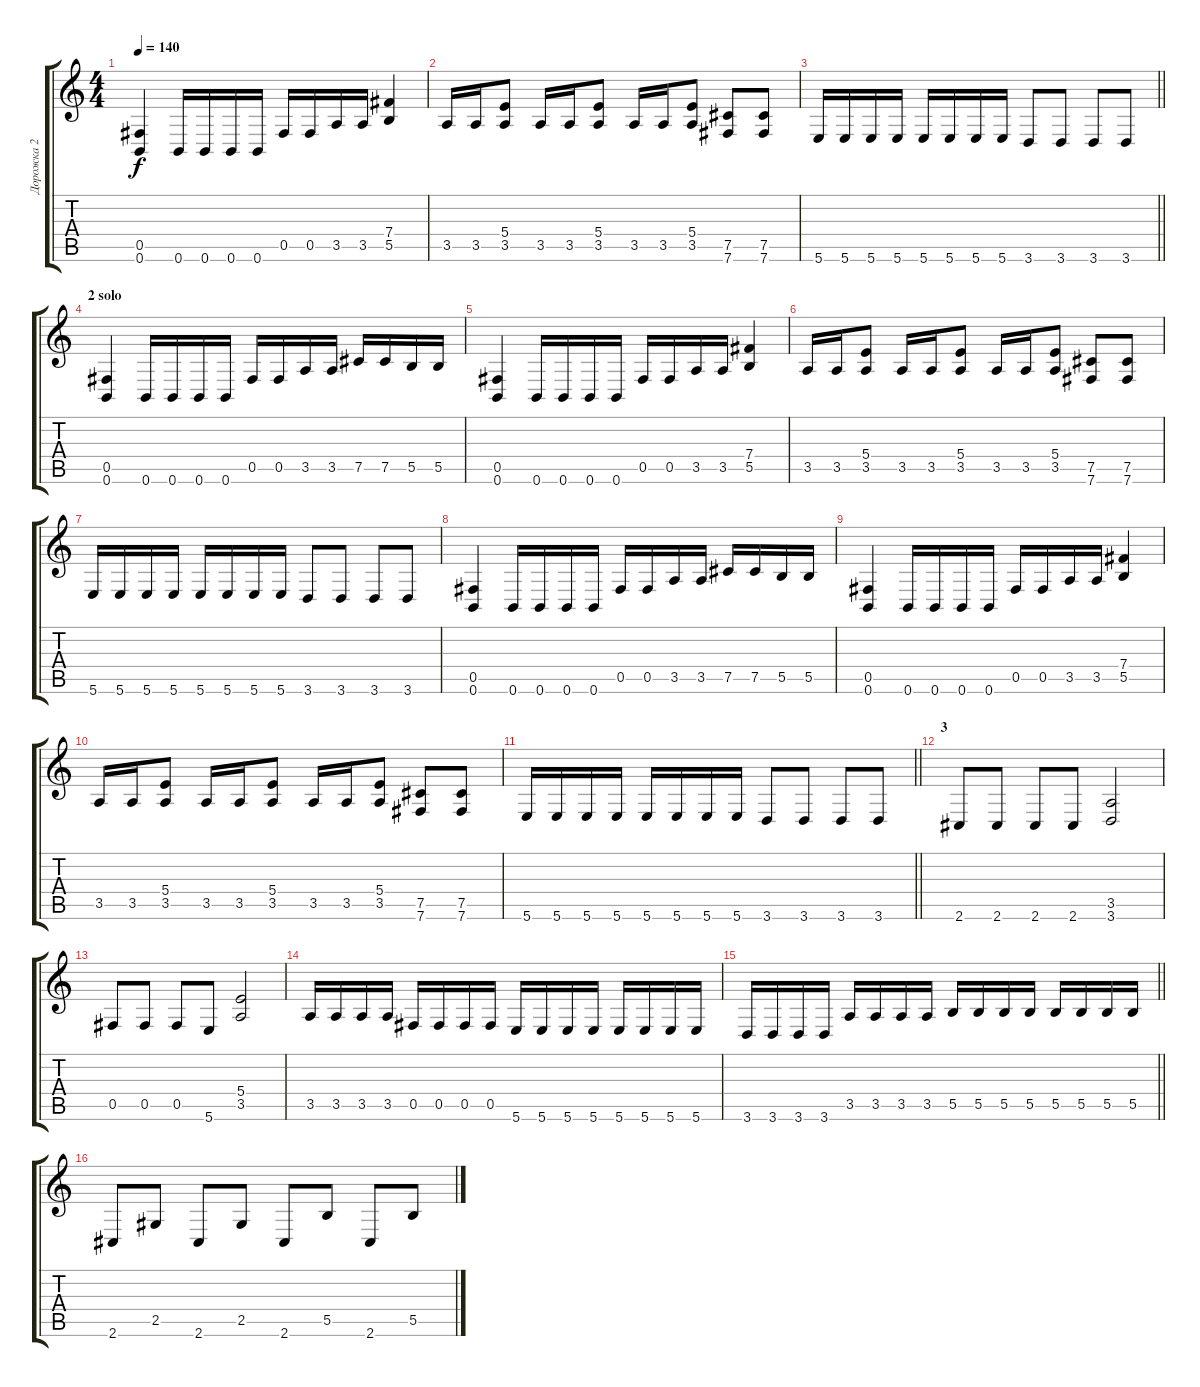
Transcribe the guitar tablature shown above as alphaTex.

\track ("Дорожка 2" "Дорожка 2") {instrument distortionguitar}
\staff {score tabs}
\tuning (Db4 Ab3 E3 B2 Gb2 B1) {hide}
\ts (4 4)
\tempo 140
\clef g2
\ks c
(0.5 0.6).4{dy f} 0.6.16 0.6.16 0.6.16 0.6.16 0.5.16 0.5.16 3.5.16 3.5.16 (7.4 5.5).4 |
3.5.16 3.5.16 (5.4 3.5).8 3.5.16 3.5.16 (5.4 3.5).8 3.5.16 3.5.16 (5.4 3.5).8 (7.5 7.6).8 (7.5 7.6).8 |
\barLineRight lightlight
5.6.16 5.6.16 5.6.16 5.6.16 5.6.16 5.6.16 5.6.16 5.6.16 3.6.8 3.6.8 3.6.8 3.6.8 |
\section ("" "2 solo")
(0.5 0.6).4 0.6.16 0.6.16 0.6.16 0.6.16 0.5.16 0.5.16 3.5.16 3.5.16 7.5.16 7.5.16 5.5.16 5.5.16 |
(0.5 0.6).4 0.6.16 0.6.16 0.6.16 0.6.16 0.5.16 0.5.16 3.5.16 3.5.16 (7.4 5.5).4 |
3.5.16 3.5.16 (5.4 3.5).8 3.5.16 3.5.16 (5.4 3.5).8 3.5.16 3.5.16 (5.4 3.5).8 (7.5 7.6).8 (7.5 7.6).8 |
5.6.16 5.6.16 5.6.16 5.6.16 5.6.16 5.6.16 5.6.16 5.6.16 3.6.8 3.6.8 3.6.8 3.6.8 |
(0.5 0.6).4 0.6.16 0.6.16 0.6.16 0.6.16 0.5.16 0.5.16 3.5.16 3.5.16 7.5.16 7.5.16 5.5.16 5.5.16 |
(0.5 0.6).4 0.6.16 0.6.16 0.6.16 0.6.16 0.5.16 0.5.16 3.5.16 3.5.16 (7.4 5.5).4 |
3.5.16 3.5.16 (5.4 3.5).8 3.5.16 3.5.16 (5.4 3.5).8 3.5.16 3.5.16 (5.4 3.5).8 (7.5 7.6).8 (7.5 7.6).8 |
\barLineRight lightlight
5.6.16 5.6.16 5.6.16 5.6.16 5.6.16 5.6.16 5.6.16 5.6.16 3.6.8 3.6.8 3.6.8 3.6.8 |
\section ("" "3")
2.6.8 2.6.8 2.6.8 2.6.8 (3.5 3.6).2 |
0.5.8 0.5.8 0.5.8 5.6.8 (5.4 3.5).2 |
3.5.16 3.5.16 3.5.16 3.5.16 0.5.16 0.5.16 0.5.16 0.5.16 5.6.16 5.6.16 5.6.16 5.6.16 5.6.16 5.6.16 5.6.16 5.6.16 |
\barLineRight lightlight
3.6.16 3.6.16 3.6.16 3.6.16 3.5.16 3.5.16 3.5.16 3.5.16 5.5.16 5.5.16 5.5.16 5.5.16 5.5.16 5.5.16 5.5.16 5.5.16 |
\section ("" " ")
2.6.8 2.5.8 2.6.8 2.5.8 2.6.8 5.5.8 2.6.8 5.5.8
